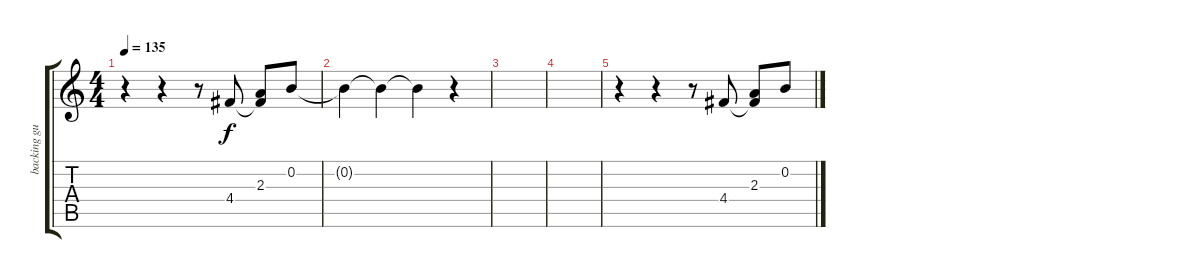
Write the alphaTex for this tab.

\track ("backing guitar" "backing gu") {instrument electricguitarclean}
\staff {score tabs}
\tuning (E4 B3 G3 D3 A2 E2) {hide}
\ts (4 4)
\tempo 135
\clef g2
\ks c
r.4{dy f} r.4 r.8 4.4.8 (2.3 4.4{t}).8 0.2.8 |
0.2{t}.4 0.2{t}.4 0.2{t}.4 r.4 |
|
|
r.4 r.4 r.8 4.4.8 (2.3 4.4{t}).8 0.2.8
